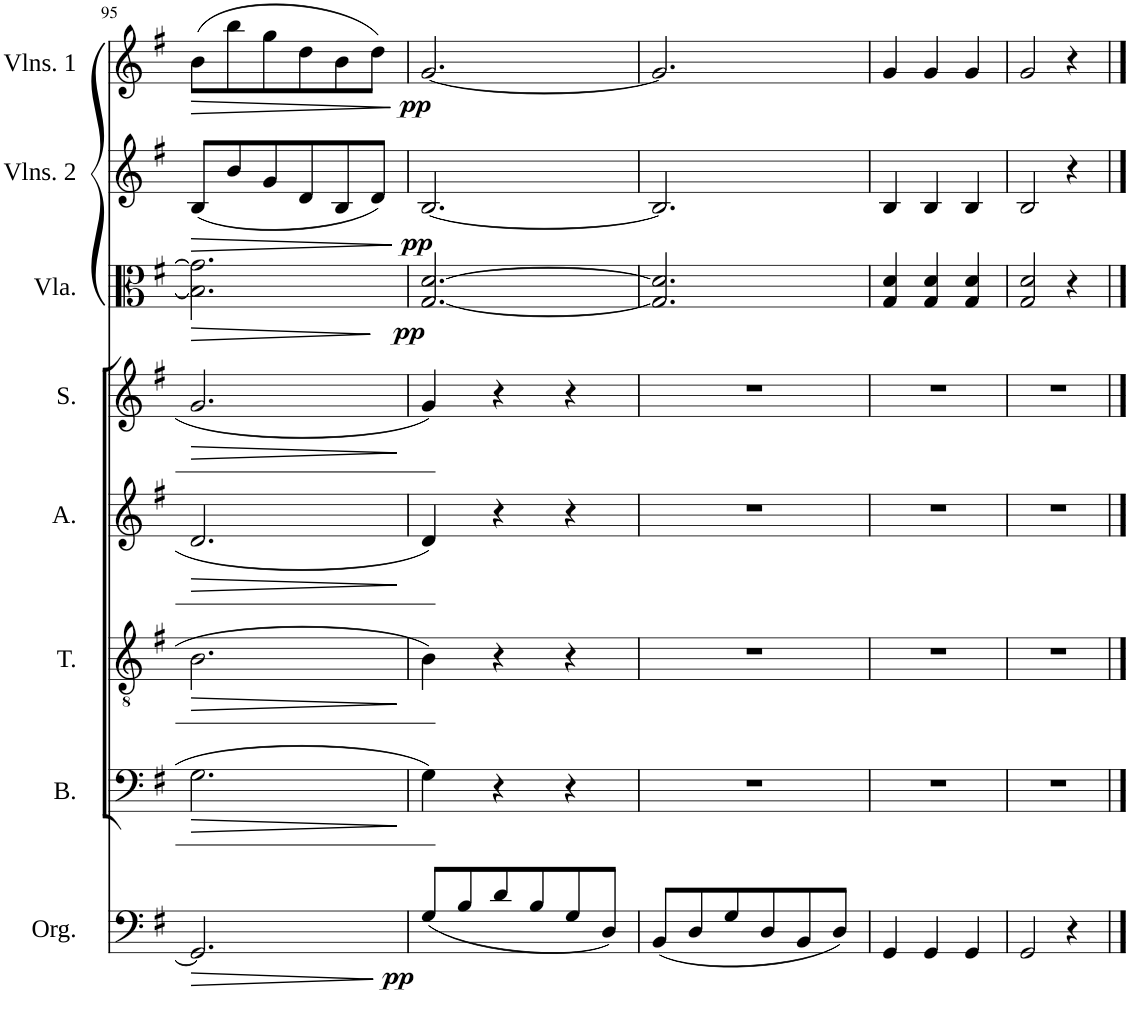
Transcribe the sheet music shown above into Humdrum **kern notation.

**kern	**dynam	**kern	**dynam	**kern	**dynam	**kern	**dynam	**kern	**dynam	**kern	**dynam	**kern	**dynam	**kern	**dynam
*part8	*part8	*part7	*part7	*part6	*part6	*part5	*part5	*part4	*part4	*part3	*part3	*part2	*part2	*part1	*part1
*staff8	*staff8	*staff7	*staff7	*staff6	*staff6	*staff5	*staff5	*staff4	*staff4	*staff3	*staff3	*staff2	*staff2	*staff1	*staff1
*I"Organ	*	*I"Bass	*	*I"Tenor	*	*I"Alto	*	*I"Soprano	*	*I"Viola	*	*I"Violins 2	*	*I"Violins 1	*
*I'Org.	*	*I'B.	*	*I'T.	*	*I'A.	*	*I'S.	*	*I'Vla.	*	*I'Vlns. 2	*	*I'Vlns. 1	*
!!LO:PB:g=z
*clefF4	*	*clefF4	*	*clefGv2	*	*clefG2	*	*clefG2	*	*clefC3	*	*clefG2	*	*clefG2	*
*k[f#]	*	*k[f#]	*	*k[f#]	*	*k[f#]	*	*k[f#]	*	*k[f#]	*	*k[f#]	*	*k[f#]	*
*M3/4	*	*M3/4	*	*M3/4	*	*M3/4	*	*M3/4	*	*M3/4	*	*M3/4	*	*M3/4	*
=95	=95	=95	=95	=95	=95	=95	=95	=95	=95	=95	=95	=95	=95	=95	=95
!	!LO:HP:b	!	!LO:HP:b	!	!LO:HP:b	!	!LO:HP:b	!	!LO:HP:b	!	!LO:HP:b	!	!LO:HP:b	!	!LO:HP:b
2.GG/]	>	2.G\	>	2.B\	>	2.d/	>	2.g/	>	2.B\] 2.g\]	>	(8B/L	>	(8b\L	>
.	.	.	.	.	.	.	.	.	.	.	.	8b/	.	8bb\	.
.	.	.	.	.	.	.	.	.	.	.	.	8g/	.	8gg\	.
.	.	.	.	.	.	.	.	.	.	.	.	8d/	.	8dd\	.
.	.	.	.	.	.	.	.	.	.	.	.	8B/	.	8b\	.
.	.	.	.	.	.	.	.	.	.	.	.	8d/J)	.	8dd\J)	.
.	]	.	]	.	]	.	]	.	]	.	]	.	]	.	]
=96	=96	=96	=96	=96	=96	=96	=96	=96	=96	=96	=96	=96	=96	=96	=96
!	!LO:DY:b	!	!	!	!	!	!	!	!	!	!LO:DY:b	!	!LO:DY:b	!	!LO:DY:b
(8G/L	pp	4G\	.	4B\	.	4d/	.	4g/	.	[2.G/ [2.d/	pp	[2.B/	pp	[2.g/	pp
8B/	.	.	.	.	.	.	.	.	.	.	.	.	.	.	.
8d/	.	4r	.	4r	.	4r	.	4r	.	.	.	.	.	.	.
8B/	.	.	.	.	.	.	.	.	.	.	.	.	.	.	.
8G/	.	4r	.	4r	.	4r	.	4r	.	.	.	.	.	.	.
8D/J)	.	.	.	.	.	.	.	.	.	.	.	.	.	.	.
=97	=97	=97	=97	=97	=97	=97	=97	=97	=97	=97	=97	=97	=97	=97	=97
(8BB/L	.	2.r	.	2.r	.	2.r	.	2.r	.	2.G/] 2.d/]	.	2.B/]	.	2.g/]	.
8D/	.	.	.	.	.	.	.	.	.	.	.	.	.	.	.
8G/	.	.	.	.	.	.	.	.	.	.	.	.	.	.	.
8D/	.	.	.	.	.	.	.	.	.	.	.	.	.	.	.
8BB/	.	.	.	.	.	.	.	.	.	.	.	.	.	.	.
8D/J)	.	.	.	.	.	.	.	.	.	.	.	.	.	.	.
=98	=98	=98	=98	=98	=98	=98	=98	=98	=98	=98	=98	=98	=98	=98	=98
4GG/	.	2.r	.	2.r	.	2.r	.	2.r	.	4G/ 4d/	.	4B/	.	4g/	.
4GG/	.	.	.	.	.	.	.	.	.	4G/ 4d/	.	4B/	.	4g/	.
4GG/	.	.	.	.	.	.	.	.	.	4G/ 4d/	.	4B/	.	4g/	.
=99	=99	=99	=99	=99	=99	=99	=99	=99	=99	=99	=99	=99	=99	=99	=99
2GG/	.	2.r	.	2.r	.	2.r	.	2.r	.	2G/ 2d/	.	2B/	.	2g/	.
4r	.	.	.	.	.	.	.	.	.	4r	.	4r	.	4r	.
==	==	==	==	==	==	==	==	==	==	==	==	==	==	==	==
*-	*-	*-	*-	*-	*-	*-	*-	*-	*-	*-	*-	*-	*-	*-	*-
